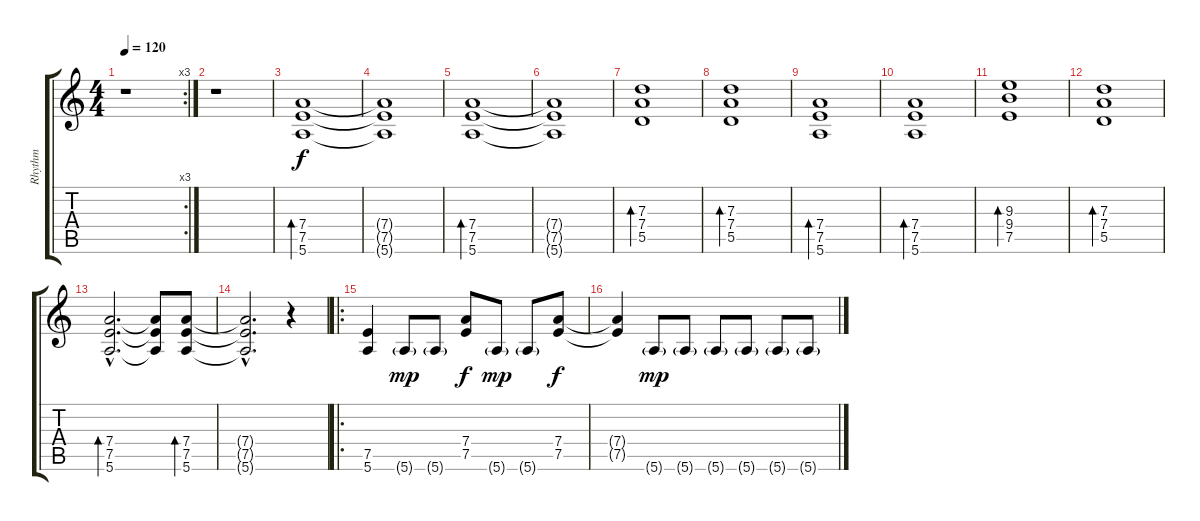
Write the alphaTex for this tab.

\track ("Rhythm" "Rhythm") {instrument distortionguitar}
\staff {score tabs}
\tuning (E4 B3 G3 D3 A2 E2) {hide}
\rc 3
\ts (4 4)
\tempo 120
\clef g2
\ks c
r.1{dy f instrument distortionguitar} |
r.1 |
(7.4 7.5 5.6).1{bd 120 volume 12 instrument electricguitarclean} |
(7.4{t} 7.5{t} 5.6{t}).1 |
(7.4 7.5 5.6).1{bd 120} |
(7.4{t} 7.5{t} 5.6{t}).1 |
(7.3 7.4 5.5).1{bd 120} |
(7.3 7.4 5.5).1{bd 120} |
(7.4 7.5 5.6).1{bd 120} |
(7.4 7.5 5.6).1{bd 120} |
(9.3 9.4 7.5).1{bd 120} |
(7.3 7.4 5.5).1{bd 120} |
(7.4{hac} 7.5{hac} 5.6{hac}).2{d bd 120} (7.4{t} 7.5{t} 5.6{t}).8 (7.4 7.5 5.6).8{bd 60} |
(7.4{hac t} 7.5{hac t} 5.6{hac t}).2{d} r.4 |
\ro
(7.5 5.6).4{volume 12 instrument distortionguitar} 5.6{g}.8{dy mp} 5.6{g}.8 (7.4 7.5).8{dy f} 5.6{g}.8{dy mp} 5.6{g}.8 (7.4 7.5).8{dy f} |
(7.4{t} 7.5{t}).4 5.6{g}.8{dy mp} 5.6{g}.8 5.6{g}.8 5.6{g}.8 5.6{g}.8 5.6{g}.8
